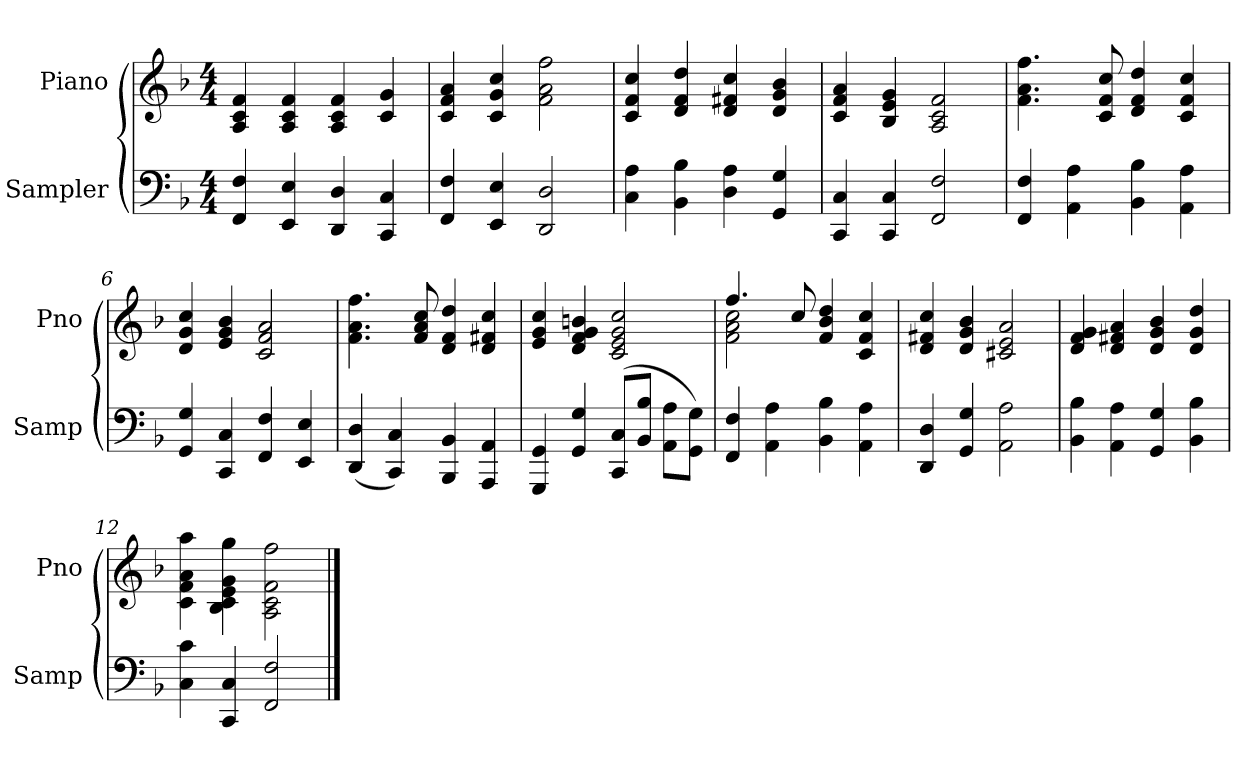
**kern	**kern
*part2	*part1
*staff2	*staff1
*I"Sampler	*I"Piano
*I'Samp	*I'Pno
*clefF4	*clefG2
*k[b-]	*k[b-]
*F:	*F:
*M4/4	*M4/4
=1	=1
4FF 4F	4A 4c 4f
4EE 4E	4A 4c 4f
4DD 4D	4A 4c 4f
4CC 4C	4c 4g
=2	=2
4FF 4F	4c 4f 4a
4EE 4E	4c 4g 4cc
2DD 2D	2f 2a 2ff
=3	=3
4C 4A	4c 4f 4cc
4BB- 4B-	4d 4f 4dd
4D 4A	4d 4f#X 4cc
4GG 4G	4d 4g 4b-
=4	=4
4CC 4C	4c 4f 4a
4CC 4C	4B- 4e 4g
2FF 2F	2A 2c 2f
=5	=5
4FF 4F	4.f 4.a 4.ff
4AA 4A	.
.	8c 8f 8cc
4BB- 4B-	4d 4f 4dd
4AA 4A	4c 4f 4cc
=6	=6
4GG 4G	4d 4g 4cc
4CC 4C	4e 4g 4b-
4FF 4F	2c 2f 2a
4EE 4E	.
=7	=7
(4DD 4D	4.f 4.a 4.ff
4CC 4C)	.
.	8f 8a 8cc
4BBB- 4BB-	4d 4f 4dd
4AAA 4AA	4d 4f#X 4cc
=8	=8
4GGG 4GG	4e 4g 4cc
4GG 4G	4d 4f 4g 4bn
(8CC/ 8C/L	2c 2e 2g 2cc
8BB-/ 8B-/J	.
8AA\ 8A\L	.
8GG\ 8G\J)	.
=9	=9
*	*^
4FF 4F	4.ff/	2f 2a 2cc
4AA 4A	.	.
.	8cc/	.
4BB- 4B-	4f 4b- 4dd	2ryy
4AA 4A	4c 4f 4cc	.
*	*v	*v
=10	=10
4DD 4D	4d 4f#X 4cc
4GG 4G	4d 4g 4b-
2AA 2A	2c#X 2e 2a
=11	=11
4BB- 4B-	4d 4f 4g
4AA 4A	4d 4f#X 4a
4GG 4G	4d 4g 4b-
4BB- 4B-	4d 4g 4dd
=12	=12
4C 4c	4c\ 4f\ 4a\ 4aa\
4CC 4C	4B-\ 4c\ 4e\ 4g\ 4gg\
2FF 2F	2A\ 2c\ 2f\ 2ff\
==	==
*-	*-
